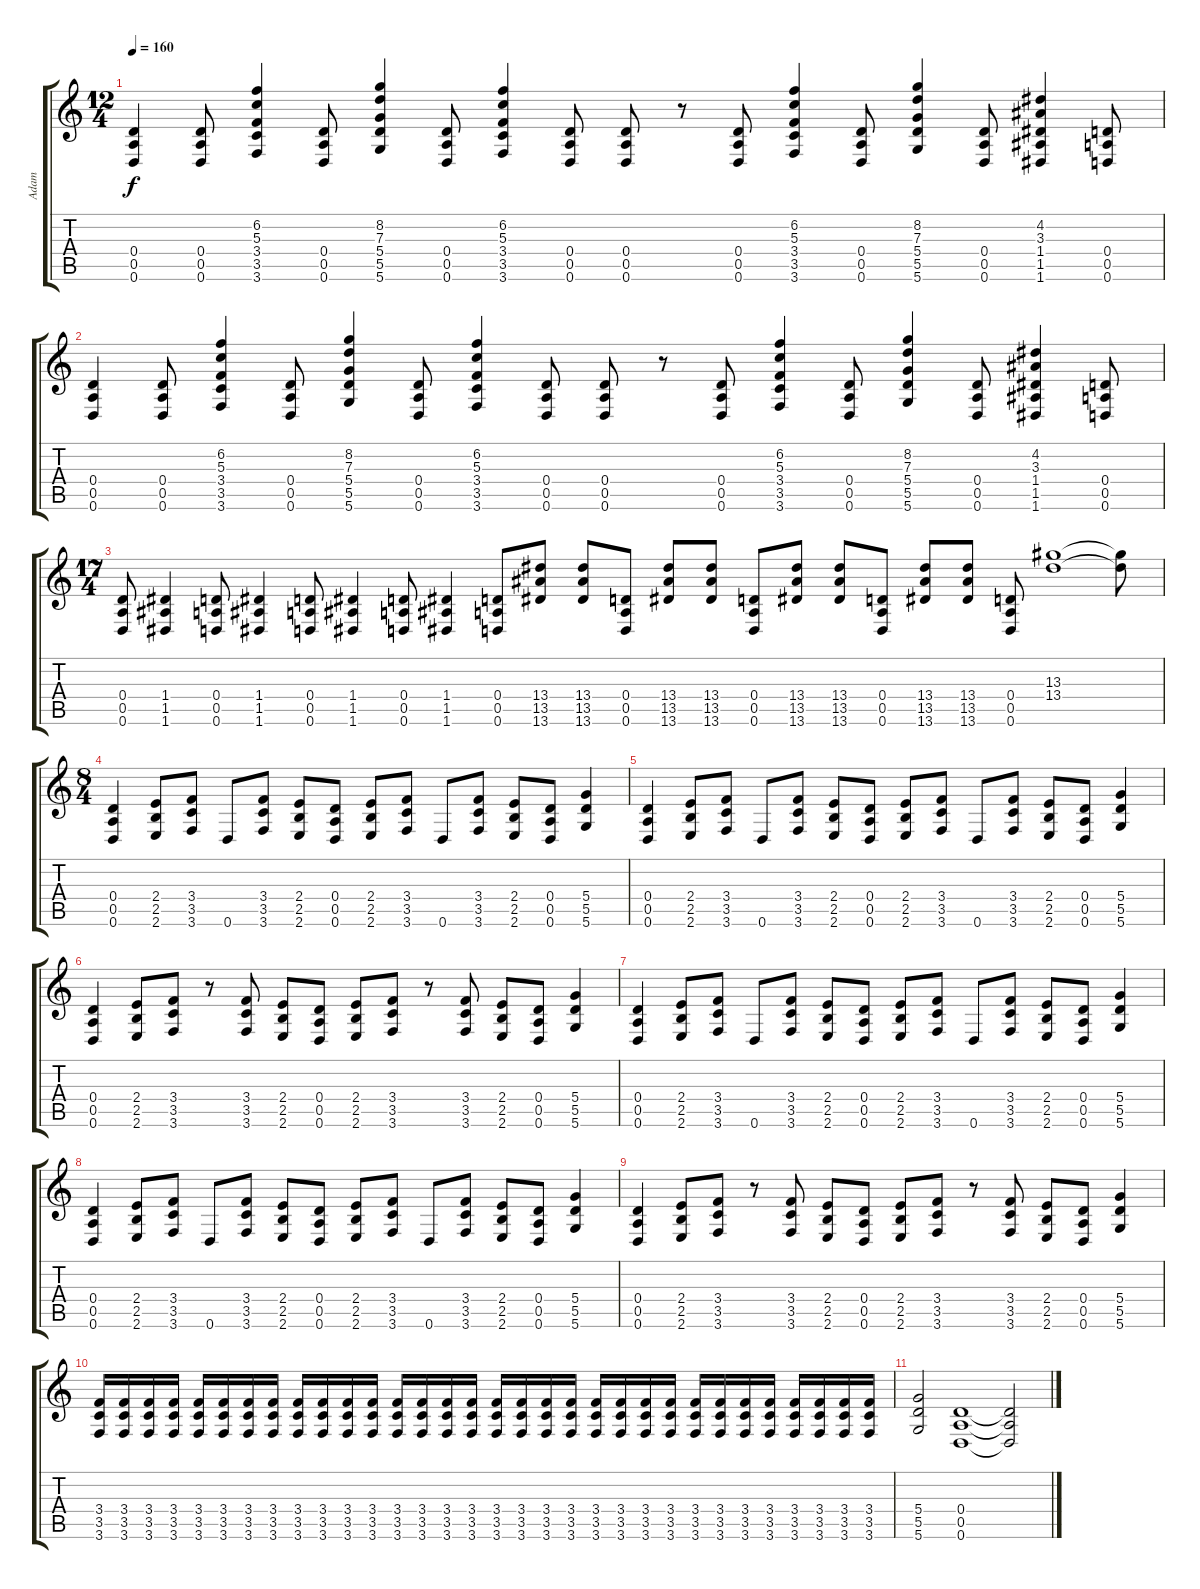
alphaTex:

\track ("Adam" "Adam") {instrument overdrivenguitar}
\staff {score tabs}
\tuning (E4 B3 G3 D3 A2 D2) {hide}
\ts (12 4)
\tempo 160
\clef g2
\ks c
(0.4 0.5 0.6).4{dy f} (0.4 0.5 0.6).8 (6.2 5.3 3.4 3.5 3.6).4 (0.4 0.5 0.6).8 (8.2 7.3 5.4 5.5 5.6).4 (0.4 0.5 0.6).8 (6.2 5.3 3.4 3.5 3.6).4 (0.4 0.5 0.6).8 (0.4 0.5 0.6).8 r.8 (0.4 0.5 0.6).8 (6.2 5.3 3.4 3.5 3.6).4 (0.4 0.5 0.6).8 (8.2 7.3 5.4 5.5 5.6).4 (0.4 0.5 0.6).8 (4.2 3.3 1.4 1.5 1.6).4 (0.4 0.5 0.6).8 |
(0.4 0.5 0.6).4 (0.4 0.5 0.6).8 (6.2 5.3 3.4 3.5 3.6).4 (0.4 0.5 0.6).8 (8.2 7.3 5.4 5.5 5.6).4 (0.4 0.5 0.6).8 (6.2 5.3 3.4 3.5 3.6).4 (0.4 0.5 0.6).8 (0.4 0.5 0.6).8 r.8 (0.4 0.5 0.6).8 (6.2 5.3 3.4 3.5 3.6).4 (0.4 0.5 0.6).8 (8.2 7.3 5.4 5.5 5.6).4 (0.4 0.5 0.6).8 (4.2 3.3 1.4 1.5 1.6).4 (0.4 0.5 0.6).8 |
\ts (17 4)
(0.4 0.5 0.6).8 (1.4 1.5 1.6).4 (0.4 0.5 0.6).8 (1.4 1.5 1.6).4 (0.4 0.5 0.6).8 (1.4 1.5 1.6).4 (0.4 0.5 0.6).8 (1.4 1.5 1.6).4 (0.4 0.5 0.6).8 (13.4 13.5 13.6).8 (13.4 13.5 13.6).8 (0.4 0.5 0.6).8 (13.4 13.5 13.6).8 (13.4 13.5 13.6).8 (0.4 0.5 0.6).8 (13.4 13.5 13.6).8 (13.4 13.5 13.6).8 (0.4 0.5 0.6).8 (13.4 13.5 13.6).8 (13.4 13.5 13.6).8 (0.4 0.5 0.6).8 (13.3 13.4).1 (13.3{t} 13.4{t}).8 |
\ts (8 4)
(0.4 0.5 0.6).4 (2.4 2.5 2.6).8 (3.4 3.5 3.6).8 0.6.8 (3.4 3.5 3.6).8 (2.4 2.5 2.6).8 (0.4 0.5 0.6).8 (2.4 2.5 2.6).8 (3.4 3.5 3.6).8 0.6.8 (3.4 3.5 3.6).8 (2.4 2.5 2.6).8 (0.4 0.5 0.6).8 (5.4 5.5 5.6).4 |
(0.4 0.5 0.6).4 (2.4 2.5 2.6).8 (3.4 3.5 3.6).8 0.6.8 (3.4 3.5 3.6).8 (2.4 2.5 2.6).8 (0.4 0.5 0.6).8 (2.4 2.5 2.6).8 (3.4 3.5 3.6).8 0.6.8 (3.4 3.5 3.6).8 (2.4 2.5 2.6).8 (0.4 0.5 0.6).8 (5.4 5.5 5.6).4 |
(0.4 0.5 0.6).4 (2.4 2.5 2.6).8 (3.4 3.5 3.6).8 r.8 (3.4 3.5 3.6).8 (2.4 2.5 2.6).8 (0.4 0.5 0.6).8 (2.4 2.5 2.6).8 (3.4 3.5 3.6).8 r.8 (3.4 3.5 3.6).8 (2.4 2.5 2.6).8 (0.4 0.5 0.6).8 (5.4 5.5 5.6).4 |
(0.4 0.5 0.6).4 (2.4 2.5 2.6).8 (3.4 3.5 3.6).8 0.6.8 (3.4 3.5 3.6).8 (2.4 2.5 2.6).8 (0.4 0.5 0.6).8 (2.4 2.5 2.6).8 (3.4 3.5 3.6).8 0.6.8 (3.4 3.5 3.6).8 (2.4 2.5 2.6).8 (0.4 0.5 0.6).8 (5.4 5.5 5.6).4 |
(0.4 0.5 0.6).4 (2.4 2.5 2.6).8 (3.4 3.5 3.6).8 0.6.8 (3.4 3.5 3.6).8 (2.4 2.5 2.6).8 (0.4 0.5 0.6).8 (2.4 2.5 2.6).8 (3.4 3.5 3.6).8 0.6.8 (3.4 3.5 3.6).8 (2.4 2.5 2.6).8 (0.4 0.5 0.6).8 (5.4 5.5 5.6).4 |
(0.4 0.5 0.6).4 (2.4 2.5 2.6).8 (3.4 3.5 3.6).8 r.8 (3.4 3.5 3.6).8 (2.4 2.5 2.6).8 (0.4 0.5 0.6).8 (2.4 2.5 2.6).8 (3.4 3.5 3.6).8 r.8 (3.4 3.5 3.6).8 (2.4 2.5 2.6).8 (0.4 0.5 0.6).8 (5.4 5.5 5.6).4 |
(3.4 3.5 3.6).16 (3.4 3.5 3.6).16 (3.4 3.5 3.6).16 (3.4 3.5 3.6).16 (3.4 3.5 3.6).16 (3.4 3.5 3.6).16 (3.4 3.5 3.6).16 (3.4 3.5 3.6).16 (3.4 3.5 3.6).16 (3.4 3.5 3.6).16 (3.4 3.5 3.6).16 (3.4 3.5 3.6).16 (3.4 3.5 3.6).16 (3.4 3.5 3.6).16 (3.4 3.5 3.6).16 (3.4 3.5 3.6).16 (3.4 3.5 3.6).16 (3.4 3.5 3.6).16 (3.4 3.5 3.6).16 (3.4 3.5 3.6).16 (3.4 3.5 3.6).16 (3.4 3.5 3.6).16 (3.4 3.5 3.6).16 (3.4 3.5 3.6).16 (3.4 3.5 3.6).16 (3.4 3.5 3.6).16 (3.4 3.5 3.6).16 (3.4 3.5 3.6).16 (3.4 3.5 3.6).16 (3.4 3.5 3.6).16 (3.4 3.5 3.6).16 (3.4 3.5 3.6).16 |
(5.4 5.5 5.6).2 (0.4 0.5 0.6).1 (0.4{t} 0.5{t} 0.6{t}).2
